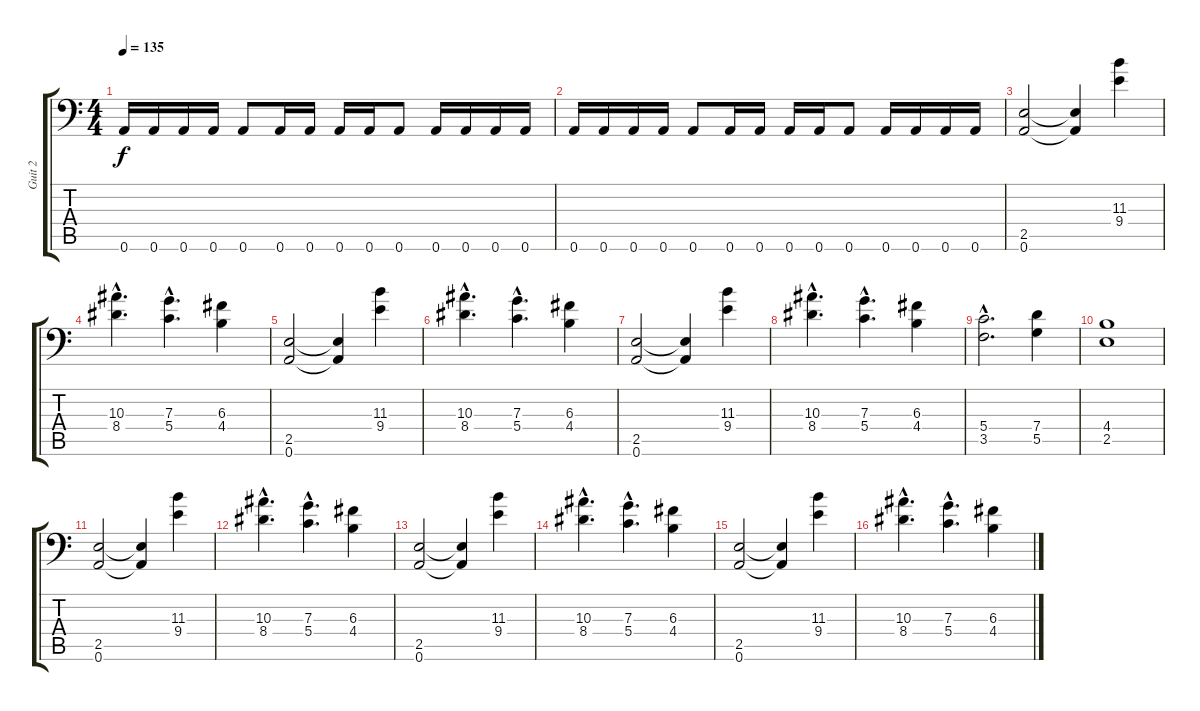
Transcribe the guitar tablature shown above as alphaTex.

\track ("Guit 2" "Guit 2") {instrument distortionguitar}
\staff {score tabs}
\tuning (A3 E3 C3 G2 D2 A1) {hide}
\ts (4 4)
\tempo 135
\clef f4
\ks c
0.6.16{dy f} 0.6.16 0.6.16 0.6.16 0.6.8 0.6.16 0.6.16 0.6.16 0.6.16 0.6.8 0.6.16 0.6.16 0.6.16 0.6.16 |
0.6.16 0.6.16 0.6.16 0.6.16 0.6.8 0.6.16 0.6.16 0.6.16 0.6.16 0.6.8 0.6.16 0.6.16 0.6.16 0.6.16 |
(2.5 0.6).2 (2.5{t} 0.6{t}).4 (11.3 9.4).4 |
(10.3{hac} 8.4{hac}).4{d} (7.3{hac} 5.4{hac}).4{d} (6.3 4.4).4 |
(2.5 0.6).2 (2.5{t} 0.6{t}).4 (11.3 9.4).4 |
(10.3{hac} 8.4{hac}).4{d} (7.3{hac} 5.4{hac}).4{d} (6.3 4.4).4 |
(2.5 0.6).2 (2.5{t} 0.6{t}).4 (11.3 9.4).4 |
(10.3{hac} 8.4{hac}).4{d} (7.3{hac} 5.4{hac}).4{d} (6.3 4.4).4 |
(5.4{hac} 3.5{hac}).2{d} (7.4 5.5).4 |
(4.4 2.5).1 |
(2.5 0.6).2 (2.5{t} 0.6{t}).4 (11.3 9.4).4 |
(10.3{hac} 8.4{hac}).4{d} (7.3{hac} 5.4{hac}).4{d} (6.3 4.4).4 |
(2.5 0.6).2 (2.5{t} 0.6{t}).4 (11.3 9.4).4 |
(10.3{hac} 8.4{hac}).4{d} (7.3{hac} 5.4{hac}).4{d} (6.3 4.4).4 |
(2.5 0.6).2 (2.5{t} 0.6{t}).4 (11.3 9.4).4 |
(10.3{hac} 8.4{hac}).4{d} (7.3{hac} 5.4{hac}).4{d} (6.3 4.4).4
